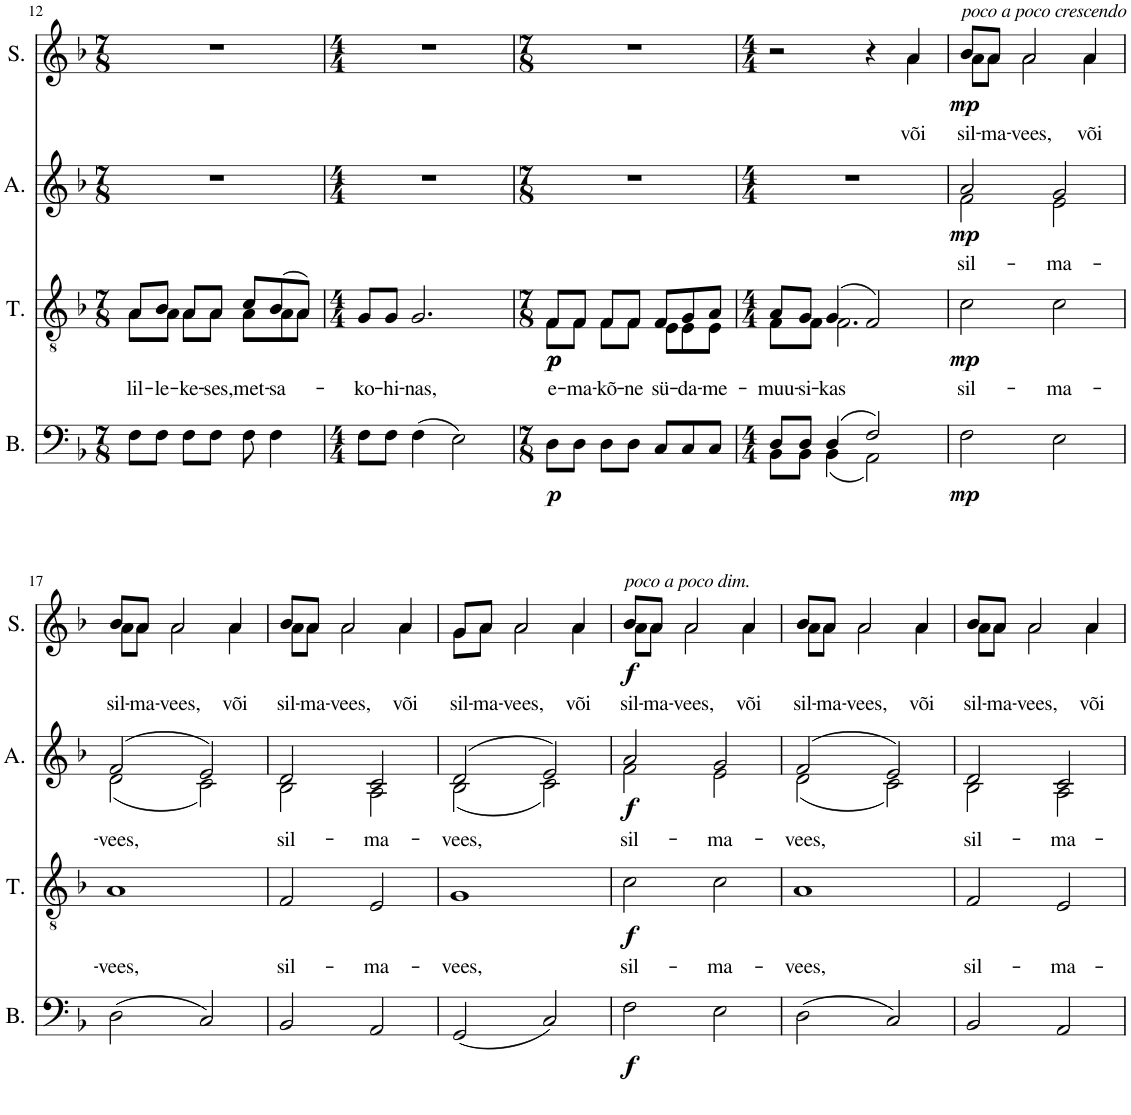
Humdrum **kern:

**kern	**dynam	**kern	**text	**dynam	**kern	**text	**dynam	**kern	**text	**dynam
*part4	*part4	*part3	*part3	*part3	*part2	*part2	*part2	*part1	*part1	*part1
*staff4	*staff4	*staff3	*staff3	*staff3	*staff2	*staff2	*staff2	*staff1	*staff1	*staff1
*I"Bass	*	*I"Tenor	*	*	*I"A.	*	*	*I"S.	*	*
*I'B.	*	*I'T.	*	*	*I'A.	*	*	*I'S.	*	*
!!LO:PB:g=z
*clefF4	*	*clefGv2	*	*	*clefG2	*	*	*clefG2	*	*
*k[b-]	*	*k[b-]	*	*	*k[b-]	*	*	*k[b-]	*	*
*M7/8	*	*M7/8	*	*	*M7/8	*	*	*M7/8	*	*
=12	=12	=12	=12	=12	=12	=12	=12	=12	=12	=12
!	!	!	!LO:LY:b	!	!	!	!	!	!	!
*	*	*^	*	*	*	*	*	*	*	*
8F\L	.	8A/L	8A\L	lil-	.	2..r	.	.	2..r	.	.
!	!	!	!	!LO:LY:b	!	!	!	!	!	!	!
8F\J	.	8B-/J	8A\J	-le-	.	.	.	.	.	.	.
!	!	!	!	!LO:LY:b	!	!	!	!	!	!	!
8F\L	.	8A/L	8A\L	-ke-	.	.	.	.	.	.	.
!	!	!	!	!LO:LY:b	!	!	!	!	!	!	!
8F\J	.	8A/J	8A\J	-ses,	.	.	.	.	.	.	.
!	!	!	!	!LO:LY:b	!	!	!	!	!	!	!
8F\	.	8c/L	8A\L	met-	.	.	.	.	.	.	.
!	!	!	!	!LO:LY:b	!	!	!	!	!	!	!
4F\	.	(8B-/	8A\	-sa-	.	.	.	.	.	.	.
.	.	8A/J)	8A\J	.	.	.	.	.	.	.	.
*	*	*v	*v	*	*	*	*	*	*	*	*
=13	=13	=13	=13	=13	=13	=13	=13	=13	=13	=13
*M4/4	*	*M4/4	*	*	*M4/4	*	*	*M4/4	*	*
*	*	*^	*	*	*	*	*	*	*	*
!	!	!	!	!LO:LY:b	!	!	!	!	!	!	!
*	*	*v	*v	*	*	*	*	*	*	*	*
8F\L	.	8G/L	-ko-	.	1r	.	.	1r	.	.
!	!	!	!LO:LY:b	!	!	!	!	!	!	!
8F\J	.	8G/J	-hi-	.	.	.	.	.	.	.
!	!	!	!LO:LY:b	!	!	!	!	!	!	!
(4F\	.	2.G/	-nas,	.	.	.	.	.	.	.
2E\)	.	.	.	.	.	.	.	.	.	.
=14	=14	=14	=14	=14	=14	=14	=14	=14	=14	=14
*M7/8	*	*M7/8	*	*	*M7/8	*	*	*M7/8	*	*
!	!LO:DY:b	!	!LO:LY:b	!LO:DY:b	!	!	!	!	!	!
*	*	*^	*	*	*	*	*	*	*	*
!	!	!	!	!	!LO:DY:n=1:b	!	!	!	!	!	!
8D\L	p	8F/L	8F\L	e-	p p	2..r	.	.	2..r	.	.
!	!	!	!	!LO:LY:b	!	!	!	!	!	!	!
8D\J	.	8F/J	8F\J	-ma-	.	.	.	.	.	.	.
!	!	!	!	!LO:LY:b	!	!	!	!	!	!	!
8D\L	.	8F/L	8F\L	-kõ-	.	.	.	.	.	.	.
!	!	!	!	!LO:LY:b	!	!	!	!	!	!	!
8D\J	.	8F/J	8F\J	-ne	.	.	.	.	.	.	.
!	!	!	!	!LO:LY:b	!	!	!	!	!	!	!
8C/L	.	8F/L	8E\L	sü-	.	.	.	.	.	.	.
!	!	!	!	!LO:LY:b	!	!	!	!	!	!	!
8C/	.	8G/	8E\	-da-	.	.	.	.	.	.	.
!	!	!	!	!LO:LY:b	!	!	!	!	!	!	!
8C/J	.	8A/J	8E\J	-me-	.	.	.	.	.	.	.
=15	=15	=15	=15	=15	=15	=15	=15	=15	=15	=15	=15
*M4/4	*	*M4/4	*	*	*	*M4/4	*	*	*M4/4	*	*
*^	*	*	*	*	*	*	*	*	*	*	*
!	!	!	!	!	!LO:LY:b	!	!	!	!	!	!	!
*	*	*	*	*	*	*	*	*	*	*^	*	*
8D/L	8BB-\L	.	8A/L	8F\L	-muu-	.	1r	.	.	2r	2.ryy	.	.
!	!	!	!	!	!LO:LY:b	!	!	!	!	!	!	!	!
8D/J	8BB-\J	.	8G/J	8F\J	-si-	.	.	.	.	.	.	.	.
!	!	!	!	!	!LO:LY:b	!	!	!	!	!	!	!	!
(4D/	(4BB-\	.	(4G/	2.F\	-kas	.	.	.	.	.	.	.	.
2F/)	2AA\)	.	2F/)	.	.	.	.	.	.	4r	.	.	.
!	!	!	!	!	!	!	!	!	!	!	!	!LO:LY:b	!
.	.	.	.	.	.	.	.	.	.	4a/	4a\	või	.
*v	*v	*	*	*	*	*	*	*	*	*	*	*	*
*	*	*v	*v	*	*	*	*	*	*	*	*	*
=16	=16	=16	=16	=16	=16	=16	=16	=16	=16	=16	=16
!	!	!	!	!	!	!	!	!LO:TX:a:i:t=poco a poco crescendo	!	!	!
!	!LO:DY:b	!	!LO:LY:b	!LO:DY:b	!	!LO:LY:b	!LO:DY:b	!	!	!LO:LY:b	!LO:DY:b
*	*	*	*	*	*^	*	*	*	*	*	*
2F\	mp	2c\	sil-	mp	2a/	2f\	sil-	mp	8b-/L	8a\L	sil-	mp
!	!	!	!	!	!	!	!	!	!	!	!LO:LY:b	!
.	.	.	.	.	.	.	.	.	8a/J	8a\J	-ma-	.
!	!	!	!	!	!	!	!	!	!	!	!LO:LY:b	!
.	.	.	.	.	.	.	.	.	2a/	2a\	-vees,	.
!	!	!	!LO:LY:b	!	!	!	!LO:LY:b	!	!	!	!	!
2E\	.	2c\	-ma-	.	2g/	2e\	-ma-	.	.	.	.	.
!	!	!	!	!	!	!	!	!	!	!	!LO:LY:b	!
.	.	.	.	.	.	.	.	.	4a/	4a\	või	.
!!LO:LB:g=z	!!
=17	=17	=17	=17	=17	=17	=17	=17	=17	=17	=17	=17	=17
!	!	!	!LO:LY:b	!	!	!	!LO:LY:b	!	!	!	!LO:LY:b	!
(2D\	.	1A	-vees,	.	(2f/	(2d\	-vees,	.	8b-/L	8a\L	sil-	.
!	!	!	!	!	!	!	!	!	!	!	!LO:LY:b	!
.	.	.	.	.	.	.	.	.	8a/J	8a\J	-ma-	.
!	!	!	!	!	!	!	!	!	!	!	!LO:LY:b	!
.	.	.	.	.	.	.	.	.	2a/	2a\	-vees,	.
2C/)	.	.	.	.	2e/)	2c\)	.	.	.	.	.	.
!	!	!	!	!	!	!	!	!	!	!	!LO:LY:b	!
.	.	.	.	.	.	.	.	.	4a/	4a\	või	.
=18	=18	=18	=18	=18	=18	=18	=18	=18	=18	=18	=18	=18
!	!	!	!LO:LY:b	!	!	!	!LO:LY:b	!	!	!	!LO:LY:b	!
2BB-/	.	2F/	sil-	.	2d/	2B-\	sil-	.	8b-/L	8a\L	sil-	.
!	!	!	!	!	!	!	!	!	!	!	!LO:LY:b	!
.	.	.	.	.	.	.	.	.	8a/J	8a\J	-ma-	.
!	!	!	!	!	!	!	!	!	!	!	!LO:LY:b	!
.	.	.	.	.	.	.	.	.	2a/	2a\	-vees,	.
!	!	!	!LO:LY:b	!	!	!	!LO:LY:b	!	!	!	!	!
2AA/	.	2E/	-ma-	.	2c/	2A\	-ma-	.	.	.	.	.
!	!	!	!	!	!	!	!	!	!	!	!LO:LY:b	!
.	.	.	.	.	.	.	.	.	4a/	4a\	või	.
=19	=19	=19	=19	=19	=19	=19	=19	=19	=19	=19	=19	=19
!	!	!	!LO:LY:b	!	!	!	!LO:LY:b	!	!	!	!LO:LY:b	!
(2GG/	.	1G	-vees,	.	(2d/	(2B-\	-vees,	.	8g/L	8g\L	sil-	.
!	!	!	!	!	!	!	!	!	!	!	!LO:LY:b	!
.	.	.	.	.	.	.	.	.	8a/J	8a\J	-ma-	.
!	!	!	!	!	!	!	!	!	!	!	!LO:LY:b	!
.	.	.	.	.	.	.	.	.	2a/	2a\	-vees,	.
2C/)	.	.	.	.	2e/)	2c\)	.	.	.	.	.	.
!	!	!	!	!	!	!	!	!	!	!	!LO:LY:b	!
.	.	.	.	.	.	.	.	.	4a/	4a\	või	.
=20	=20	=20	=20	=20	=20	=20	=20	=20	=20	=20	=20	=20
!	!	!	!	!	!	!	!	!	!LO:TX:a:i:t=poco a poco dim.	!	!	!
!	!LO:DY:b	!	!LO:LY:b	!LO:DY:b	!	!	!LO:LY:b	!LO:DY:b	!	!	!LO:LY:b	!LO:DY:b
2F\	f	2c\	sil-	f	2a/	2f\	sil-	f	8b-/L	8a\L	sil-	f
!	!	!	!	!	!	!	!	!	!	!	!LO:LY:b	!
.	.	.	.	.	.	.	.	.	8a/J	8a\J	-ma-	.
!	!	!	!	!	!	!	!	!	!	!	!LO:LY:b	!
.	.	.	.	.	.	.	.	.	2a/	2a\	-vees,	.
!	!	!	!LO:LY:b	!	!	!	!LO:LY:b	!	!	!	!	!
2E\	.	2c\	-ma-	.	2g/	2e\	-ma-	.	.	.	.	.
!	!	!	!	!	!	!	!	!	!	!	!LO:LY:b	!
.	.	.	.	.	.	.	.	.	4a/	4a\	või	.
=21	=21	=21	=21	=21	=21	=21	=21	=21	=21	=21	=21	=21
!	!	!	!LO:LY:b	!	!	!	!LO:LY:b	!	!	!	!LO:LY:b	!
(2D\	.	1A	-vees,	.	(2f/	(2d\	-vees,	.	8b-/L	8a\L	sil-	.
!	!	!	!	!	!	!	!	!	!	!	!LO:LY:b	!
.	.	.	.	.	.	.	.	.	8a/J	8a\J	-ma-	.
!	!	!	!	!	!	!	!	!	!	!	!LO:LY:b	!
.	.	.	.	.	.	.	.	.	2a/	2a\	-vees,	.
2C/)	.	.	.	.	2e/)	2c\)	.	.	.	.	.	.
!	!	!	!	!	!	!	!	!	!	!	!LO:LY:b	!
.	.	.	.	.	.	.	.	.	4a/	4a\	või	.
=22	=22	=22	=22	=22	=22	=22	=22	=22	=22	=22	=22	=22
!	!	!	!LO:LY:b	!	!	!	!LO:LY:b	!	!	!	!LO:LY:b	!
2BB-/	.	2F/	sil-	.	2d/	2B-\	sil-	.	8b-/L	8a\L	sil-	.
!	!	!	!	!	!	!	!	!	!	!	!LO:LY:b	!
.	.	.	.	.	.	.	.	.	8a/J	8a\J	-ma-	.
!	!	!	!	!	!	!	!	!	!	!	!LO:LY:b	!
.	.	.	.	.	.	.	.	.	2a/	2a\	-vees,	.
!	!	!	!LO:LY:b	!	!	!	!LO:LY:b	!	!	!	!	!
2AA/	.	2E/	-ma-	.	2c/	2A\	-ma-	.	.	.	.	.
!	!	!	!	!	!	!	!	!	!	!	!LO:LY:b	!
.	.	.	.	.	.	.	.	.	4a/	4a\	või	.
*	*	*	*	*	*v	*v	*	*	*	*	*	*
*	*	*	*	*	*	*	*	*v	*v	*	*
=	=	=	=	=	=	=	=	=	=	=
*-	*-	*-	*-	*-	*-	*-	*-	*-	*-	*-
